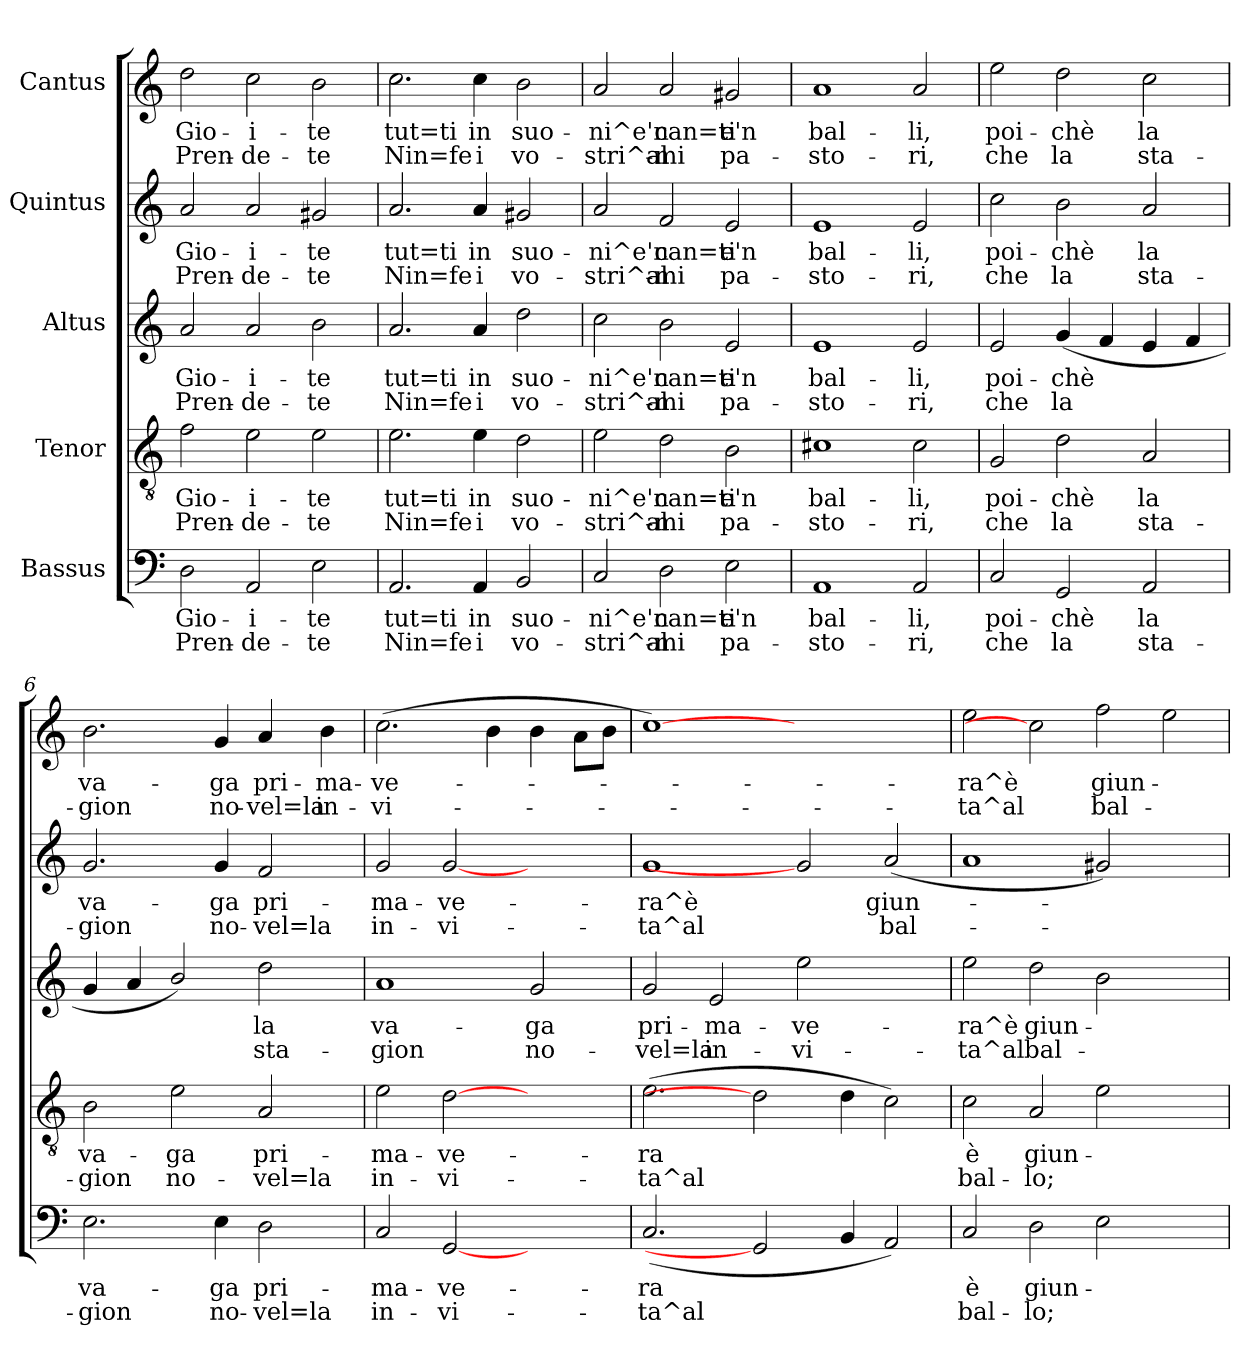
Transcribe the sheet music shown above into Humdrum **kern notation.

**kern	**text	**text	**kern	**text	**text	**kern	**text	**text	**kern	**text	**text	**kern	**text	**text
*part5	*part5	*part5	*part4	*part4	*part4	*part3	*part3	*part3	*part2	*part2	*part2	*part1	*part1	*part1
*staff5	*staff5	*staff5	*staff4	*staff4	*staff4	*staff3	*staff3	*staff3	*staff2	*staff2	*staff2	*staff1	*staff1	*staff1
*I"Bassus	*	*	*I"Tenor	*	*	*I"Altus	*	*	*I"Quintus	*	*	*I"Cantus	*	*
*clefF4	*	*	*clefGv2	*	*	*clefG2	*	*	*clefG2	*	*	*clefG2	*	*
*k[]	*	*	*k[]	*	*	*k[]	*	*	*k[]	*	*	*k[]	*	*
*C:	*	*	*C:	*	*	*C:	*	*	*C:	*	*	*C:	*	*
=1	=1	=1	=1	=1	=1	=1	=1	=1	=1	=1	=1	=1	=1	=1
!	!LO:LY:b	!LO:LY:b	!	!LO:LY:b	!LO:LY:b	!	!LO:LY:b	!LO:LY:b	!	!LO:LY:b	!LO:LY:b	!	!LO:LY:b	!LO:LY:b
2D\	Gio-	Pren-	2f\	Gio-	Pren-	2a/	Gio-	Pren-	2a/	Gio-	Pren-	2dd\	Gio-	Pren-
!	!LO:LY:b	!LO:LY:b	!	!LO:LY:b	!LO:LY:b	!	!LO:LY:b	!LO:LY:b	!	!LO:LY:b	!LO:LY:b	!	!LO:LY:b	!LO:LY:b
2AA/	-i-	-de-	2e\	-i-	-de-	2a/	-i-	-de-	2a/	-i-	-de-	2cc\	-i-	-de-
!	!LO:LY:b	!LO:LY:b	!	!LO:LY:b	!LO:LY:b	!	!LO:LY:b	!LO:LY:b	!	!LO:LY:b	!LO:LY:b	!	!LO:LY:b	!LO:LY:b
2E\	-te	-te	2e\	-te	-te	2b\	-te	-te	2g#X/	-te	-te	2b\	-te	-te
=2	=2	=2	=2	=2	=2	=2	=2	=2	=2	=2	=2	=2	=2	=2
!	!LO:LY:b	!LO:LY:b	!	!LO:LY:b	!LO:LY:b	!	!LO:LY:b	!LO:LY:b	!	!LO:LY:b	!LO:LY:b	!	!LO:LY:b	!LO:LY:b
2.AA/	tut=ti	Nin=fe	2.e\	tut=ti	Nin=fe	2.a/	tut=ti	Nin=fe	2.a/	tut=ti	Nin=fe	2.cc\	tut=ti	Nin=fe
!	!LO:LY:b	!LO:LY:b	!	!LO:LY:b	!LO:LY:b	!	!LO:LY:b	!LO:LY:b	!	!LO:LY:b	!LO:LY:b	!	!LO:LY:b	!LO:LY:b
4AA/	in	i	4e\	in	i	4a/	in	i	4a/	in	i	4cc\	in	i
!	!LO:LY:b	!LO:LY:b	!	!LO:LY:b	!LO:LY:b	!	!LO:LY:b	!LO:LY:b	!	!LO:LY:b	!LO:LY:b	!	!LO:LY:b	!LO:LY:b
2BB/	suo-	vo-	2d\	suo-	vo-	2dd\	suo-	vo-	2g#X/	suo-	vo-	2b\	suo-	vo-
=3	=3	=3	=3	=3	=3	=3	=3	=3	=3	=3	=3	=3	=3	=3
!	!LO:LY:b	!LO:LY:b	!	!LO:LY:b	!LO:LY:b	!	!LO:LY:b	!LO:LY:b	!	!LO:LY:b	!LO:LY:b	!	!LO:LY:b	!LO:LY:b
2C/	-ni^e'n	-stri^al-	2e\	-ni^e'n	-stri^al-	2cc\	-ni^e'n	-stri^al-	2a/	-ni^e'n	-stri^al-	2a/	-ni^e'n	-stri^al-
!	!LO:LY:b	!LO:LY:b	!	!LO:LY:b	!LO:LY:b	!	!LO:LY:b	!LO:LY:b	!	!LO:LY:b	!LO:LY:b	!	!LO:LY:b	!LO:LY:b
2D\	can=ti	-mi	2d\	can=ti	-mi	2b\	can=ti	-mi	2f/	can=ti	-mi	2a/	can=ti	-mi
!	!LO:LY:b	!LO:LY:b	!	!LO:LY:b	!LO:LY:b	!	!LO:LY:b	!LO:LY:b	!	!LO:LY:b	!LO:LY:b	!	!LO:LY:b	!LO:LY:b
2E\	e'n	pa-	2B\	e'n	pa-	2e/	e'n	pa-	2e/	e'n	pa-	2g#X/	e'n	pa-
=4	=4	=4	=4	=4	=4	=4	=4	=4	=4	=4	=4	=4	=4	=4
!	!LO:LY:b	!LO:LY:b	!	!LO:LY:b	!LO:LY:b	!	!LO:LY:b	!LO:LY:b	!	!LO:LY:b	!LO:LY:b	!	!LO:LY:b	!LO:LY:b
1AA	bal-	-sto-	1c#X	bal-	-sto-	1e	bal-	-sto-	1e	bal-	-sto-	1a	bal-	-sto-
!	!LO:LY:b	!LO:LY:b	!	!LO:LY:b	!LO:LY:b	!	!LO:LY:b	!LO:LY:b	!	!LO:LY:b	!LO:LY:b	!	!LO:LY:b	!LO:LY:b
2AA/	-li,	-ri,	2c#\	-li,	-ri,	2e/	-li,	-ri,	2e/	-li,	-ri,	2a/	-li,	-ri,
=5	=5	=5	=5	=5	=5	=5	=5	=5	=5	=5	=5	=5	=5	=5
!	!LO:LY:b	!LO:LY:b	!	!LO:LY:b	!LO:LY:b	!	!LO:LY:b	!LO:LY:b	!	!LO:LY:b	!LO:LY:b	!	!LO:LY:b	!LO:LY:b
2C/	poi-	che	2G/	poi-	che	2e/	poi-	che	2cc\	poi-	che	2ee\	poi-	che
!	!LO:LY:b	!LO:LY:b	!	!LO:LY:b	!LO:LY:b	!	!LO:LY:b	!LO:LY:b	!	!LO:LY:b	!LO:LY:b	!	!LO:LY:b	!LO:LY:b
2GG/	-chè	la	2d\	-chè	la	(<4g/	-chè	la	2b\	-chè	la	2dd\	-chè	la
.	.	.	.	.	.	4f/	.	.	.	.	.	.	.	.
!	!LO:LY:b	!LO:LY:b	!	!LO:LY:b	!LO:LY:b	!	!	!	!	!LO:LY:b	!LO:LY:b	!	!LO:LY:b	!LO:LY:b
2AA/	la	sta-	2A/	la	sta-	4e/	.	.	2a/	la	sta-	2cc\	la	sta-
.	.	.	.	.	.	4f/	.	.	.	.	.	.	.	.
=6	=6	=6	=6	=6	=6	=6	=6	=6	=6	=6	=6	=6	=6	=6
!	!LO:LY:b	!LO:LY:b	!	!LO:LY:b	!LO:LY:b	!	!	!	!	!LO:LY:b	!LO:LY:b	!	!LO:LY:b	!LO:LY:b
2.E\	va-	-gion	2B\	va-	-gion	4g/	.	.	2.g/	va-	-gion	2.b\	va-	-gion
.	.	.	.	.	.	4a/	.	.	.	.	.	.	.	.
!	!	!	!	!LO:LY:b	!LO:LY:b	!	!	!	!	!	!	!	!	!
.	.	.	2e\	-ga	no-	2b/)	.	.	.	.	.	.	.	.
!	!LO:LY:b	!LO:LY:b	!	!	!	!	!	!	!	!LO:LY:b	!LO:LY:b	!	!LO:LY:b	!LO:LY:b
4E\	-ga	no-	.	.	.	.	.	.	4g/	-ga	no-	4g/	-ga	no-
!	!LO:LY:b	!LO:LY:b	!	!LO:LY:b	!LO:LY:b	!	!LO:LY:b	!LO:LY:b	!	!LO:LY:b	!LO:LY:b	!	!LO:LY:b	!LO:LY:b
2D\	pri-	-vel=la	2A/	pri-	-vel=la	2dd\	la	sta-	2f/	pri-	-vel=la	4a/	pri-	-vel=la
!	!	!	!	!	!	!	!	!	!	!	!	!	!LO:LY:b	!LO:LY:b
.	.	.	.	.	.	.	.	.	.	.	.	4b\	-ma-	in-
!!LO:LB:g=z
=7	=7	=7	=7	=7	=7	=7	=7	=7	=7	=7	=7	=7	=7	=7
!	!LO:LY:b	!LO:LY:b	!	!LO:LY:b	!LO:LY:b	!	!LO:LY:b	!LO:LY:b	!	!LO:LY:b	!LO:LY:b	!	!LO:LY:b	!LO:LY:b
2C/	-ma-	in-	2e\	-ma-	in-	1a	va-	-gion	2g/	-ma-	in-	(>2.cc\	-ve-	-vi-
!	!LO:LY:b	!LO:LY:b	!	!LO:LY:b	!LO:LY:b	!	!	!	!	!LO:LY:b	!LO:LY:b	!	!	!
[2GG	-ve-	-vi-	[2d	-ve-	-vi-	.	.	.	[2g	-ve-	-vi-	.	.	.
.	.	.	.	.	.	.	.	.	.	.	.	4b\	.	.
!	!	!	!	!	!	!	!LO:LY:b	!LO:LY:b	!	!	!	!	!	!
2ryy	.	.	2ryy	.	.	2g/	-ga	no-	2ryy	.	.	4b\	.	.
.	.	.	.	.	.	.	.	.	.	.	.	8a\L	.	.
.	.	.	.	.	.	.	.	.	.	.	.	8b\J	.	.
=8	=8	=8	=8	=8	=8	=8	=8	=8	=8	=8	=8	=8	=8	=8
!	!LO:LY:b	!LO:LY:b	!	!LO:LY:b	!LO:LY:b	!	!LO:LY:b	!LO:LY:b	!	!LO:LY:b	!LO:LY:b	!	!	!
(<2.C/	-ra	-ta^al	(>2.e\	-ra	-ta^al	2g/	pri-	-vel=la	1g	-ra^è	-ta^al	[1cc)	.	.
!	!	!	!	!	!	!	!LO:LY:b	!LO:LY:b	!	!	!	!	!	!
.	.	.	.	.	.	2e/	-ma-	in-	.	.	.	.	.	.
2GG]	.	.	2d]	.	.	.	.	.	.	.	.	.	.	.
!	!	!	!	!	!	!	!LO:LY:b	!LO:LY:b	!	!	!	!	!	!
.	.	.	.	.	.	2ee\	-ve-	-vi-	2g]	.	.	1ryy	.	.
4BB/	.	.	4d\	.	.	.	.	.	.	.	.	.	.	.
!	!	!	!	!	!	!	!	!	!	!LO:LY:b	!LO:LY:b	!	!	!
2AA/)	.	.	2c\)	.	.	2ryy	.	.	(<2a/	giun-	bal-	.	.	.
=9	=9	=9	=9	=9	=9	=9	=9	=9	=9	=9	=9	=9	=9	=9
!	!LO:LY:b	!LO:LY:b	!	!LO:LY:b	!LO:LY:b	!	!LO:LY:b	!LO:LY:b	!	!	!	!	!LO:LY:b	!LO:LY:b
2C/	è	bal-	2c\	è	bal-	2ee\	-ra^è	-ta^al	1a	.	.	2ee\	-ra^è	-ta^al
!	!LO:LY:b	!LO:LY:b	!	!LO:LY:b	!LO:LY:b	!	!LO:LY:b	!LO:LY:b	!	!	!	!	!	!
2D\	giun-	-lo;	2A/	giun-	-lo;	2dd\	giun-	bal-	.	.	.	2cc]	.	.
!	!	!	!	!	!	!	!	!	!	!	!	!	!LO:LY:b	!LO:LY:b
2E\	.	.	2e\	.	.	2b\	.	.	2g#X/)	.	.	2ff\	giun-	bal-
2ryy	.	.	2ryy	.	.	2ryy	.	.	2ryy	.	.	2ee\	.	.
=	=	=	=	=	=	=	=	=	=	=	=	=	=	=
*-	*-	*-	*-	*-	*-	*-	*-	*-	*-	*-	*-	*-	*-	*-
